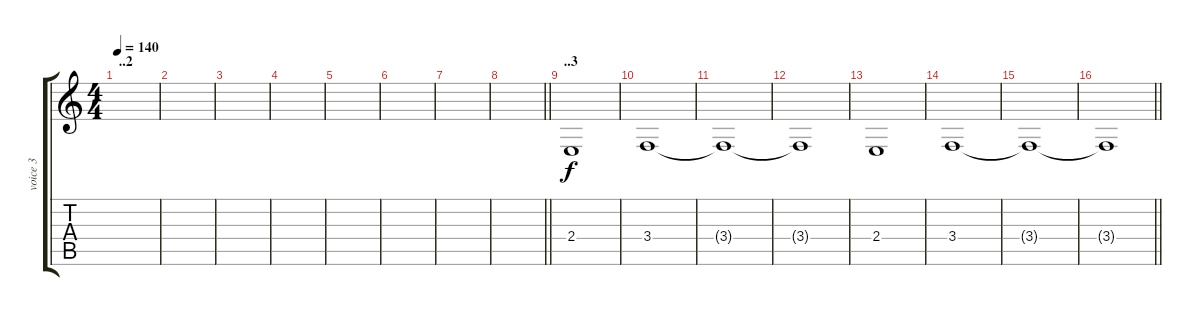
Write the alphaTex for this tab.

\track ("voice 3" "voice 3") {instrument tenorsax}
\staff {score tabs}
\tuning (E4 B3 G3 D3 A2 E2) {hide}
\ts (4 4)
\section ("" "..2")
\tempo 140
\clef g2
\ks c
|
|
|
|
|
|
|
\barLineRight lightlight
|
\section ("" "..3")
2.4.1 |
3.4.1 |
3.4{t}.1 |
3.4{t}.1 |
2.4.1 |
3.4.1 |
3.4{t}.1 |
\barLineRight lightlight
3.4{t}.1
